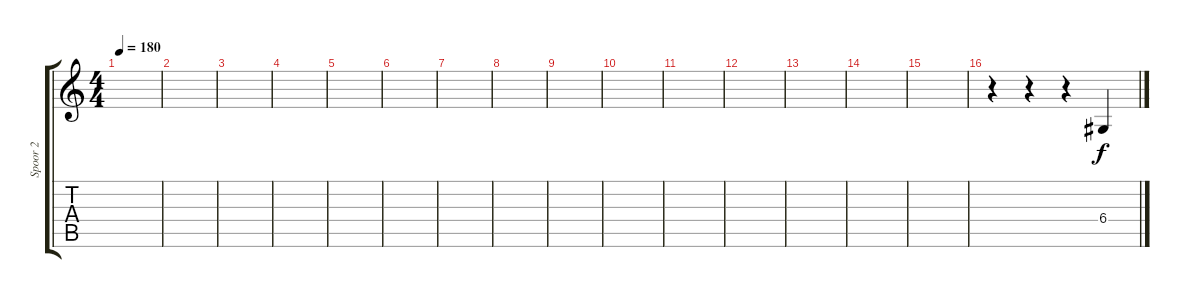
\track ("Spoor 2" "Spoor 2") {instrument violin}
\staff {score tabs}
\tuning (E4 B3 G3 D3 A2 E2) {hide}
\ts (4 4)
\tempo 180
\clef g2
\ks c
|
|
|
|
|
|
|
|
|
|
|
|
|
|
|
r.4 r.4 r.4 6.4.4
